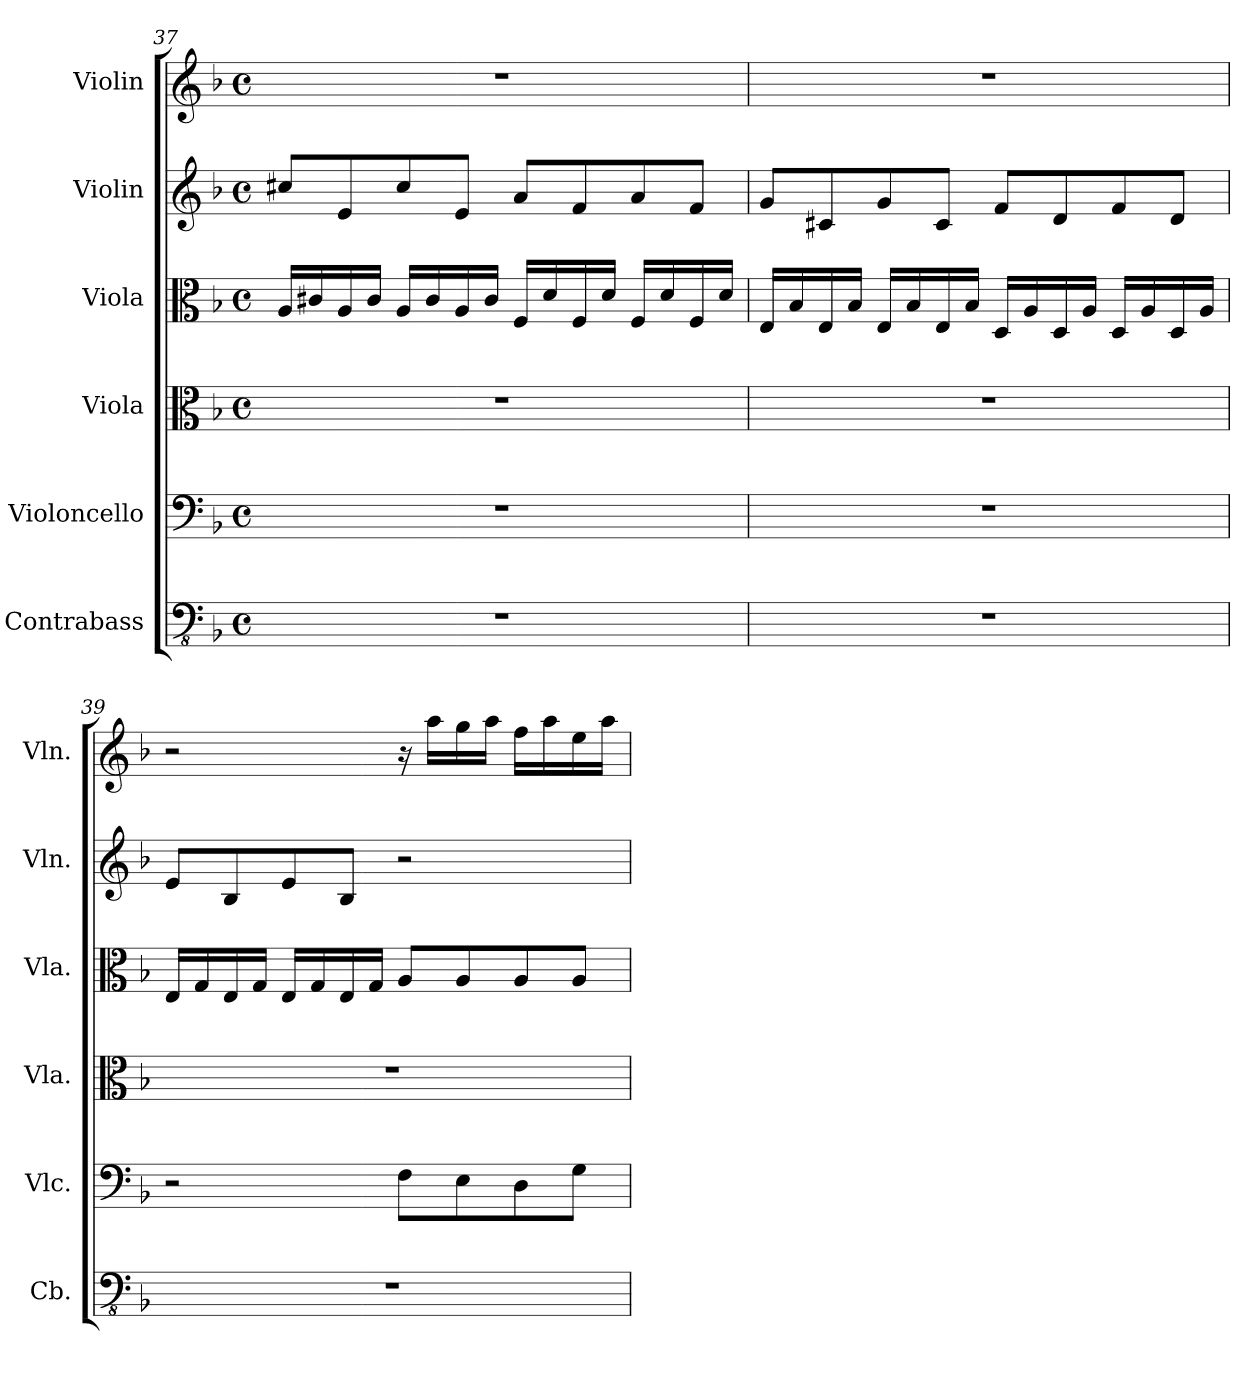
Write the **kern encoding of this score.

**kern	**kern	**kern	**kern	**kern	**kern
*part6	*part5	*part4	*part3	*part2	*part1
*staff6	*staff5	*staff4	*staff3	*staff2	*staff1
*I"Contrabass	*I"Violoncello	*I"Viola	*I"Viola	*I"Violin	*I"Violin
*I'Cb.	*I'Vlc.	*I'Vla.	*I'Vla.	*I'Vln.	*I'Vln.
!!LO:LB:g=z
*clefFv4	*clefF4	*clefC3	*clefC3	*clefG2	*clefG2
*ITrd7c12	*	*	*	*	*
*k[b-]	*k[b-]	*k[b-]	*k[b-]	*k[b-]	*k[b-]
*M4/4	*M4/4	*M4/4	*M4/4	*M4/4	*M4/4
*met(c)	*met(c)	*met(c)	*met(c)	*met(c)	*met(c)
=37	=37	=37	=37	=37	=37
1r	1r	1r	16A/LL	8cc#X/L	1r
.	.	.	16c#X/	.	.
.	.	.	16A/	8e/	.
.	.	.	16c#/JJ	.	.
.	.	.	16A/LL	8cc#/	.
.	.	.	16c#/	.	.
.	.	.	16A/	8e/J	.
.	.	.	16c#/JJ	.	.
.	.	.	16F/LL	8a/L	.
.	.	.	16d/	.	.
.	.	.	16F/	8f/	.
.	.	.	16d/JJ	.	.
.	.	.	16F/LL	8a/	.
.	.	.	16d/	.	.
.	.	.	16F/	8f/J	.
.	.	.	16d/JJ	.	.
=38	=38	=38	=38	=38	=38
1r	1r	1r	16E/LL	8g/L	1r
.	.	.	16B-/	.	.
.	.	.	16E/	8c#X/	.
.	.	.	16B-/JJ	.	.
.	.	.	16E/LL	8g/	.
.	.	.	16B-/	.	.
.	.	.	16E/	8c#/J	.
.	.	.	16B-/JJ	.	.
.	.	.	16D/LL	8f/L	.
.	.	.	16A/	.	.
.	.	.	16D/	8d/	.
.	.	.	16A/JJ	.	.
.	.	.	16D/LL	8f/	.
.	.	.	16A/	.	.
.	.	.	16D/	8d/J	.
.	.	.	16A/JJ	.	.
!!LO:PB:g=z
=39	=39	=39	=39	=39	=39
1r	2r	1r	16E/LL	8e/L	2r
.	.	.	16G/	.	.
.	.	.	16E/	8B-/	.
.	.	.	16G/JJ	.	.
.	.	.	16E/LL	8e/	.
.	.	.	16G/	.	.
.	.	.	16E/	8B-/J	.
.	.	.	16G/JJ	.	.
.	8F\L	.	8A/L	2r	16r
.	.	.	.	.	16aa\LL
.	8E\	.	8A/	.	16gg\
.	.	.	.	.	16aa\JJ
.	8D\	.	8A/	.	16ff\LL
.	.	.	.	.	16aa\
.	8G\J	.	8A/J	.	16ee\
.	.	.	.	.	16aa\JJ
=	=	=	=	=	=
*-	*-	*-	*-	*-	*-
